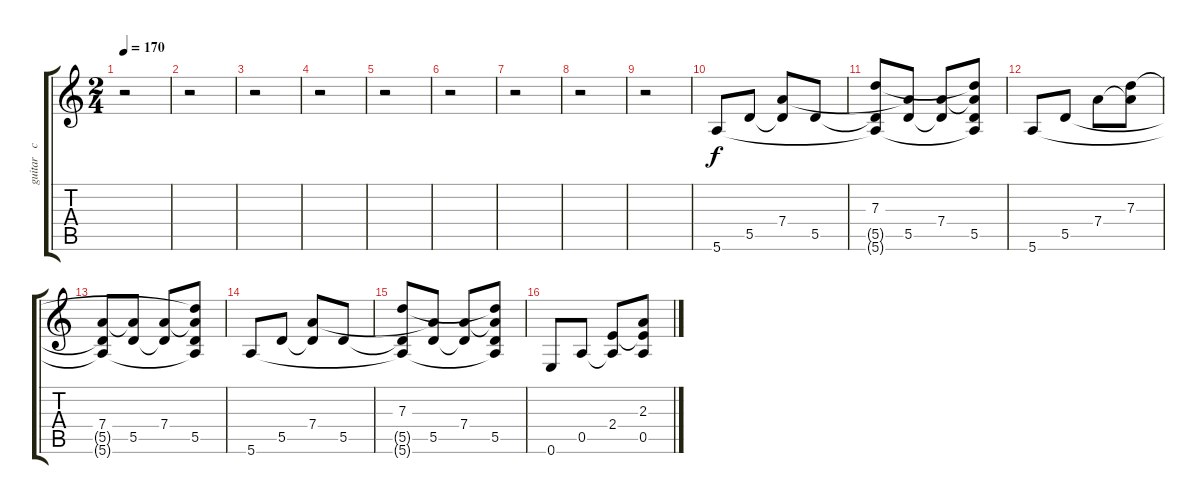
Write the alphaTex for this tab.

\track ("guitar   clean   two" "guitar   c") {instrument acousticguitarnylon}
\staff {score tabs}
\tuning (E4 B3 G3 D3 A2 E2) {hide}
\ts (2 4)
\tempo 170
\clef g2
\ks c
r.2{dy f} |
r.2 |
r.2 |
r.2 |
r.2 |
r.2 |
r.2 |
r.2 |
r.2 |
5.6.8 5.5.8 (7.4 5.5{t}).8 5.5.8 |
(7.3 5.5{t} 5.6{t}).8 (7.4{t} 5.5).8 (7.4 5.5{t}).8 (7.3{t} 7.4{t} 5.5 5.6{t}).8 |
5.6.8 5.5.8 7.4.8 (7.3 7.4{t}).8 |
(7.4 5.5{t} 5.6{t}).8 (7.4{t} 5.5).8 (7.4 5.5{t}).8 (7.3{t} 7.4{t} 5.5 5.6{t}).8 |
5.6.8 5.5.8 (7.4 5.5{t}).8 5.5.8 |
(7.3 5.5{t} 5.6{t}).8 (7.4{t} 5.5).8 (7.4 5.5{t}).8 (7.3{t} 7.4{t} 5.5 5.6{t}).8 |
0.6.8 0.5.8 (2.4 0.5{t}).8 (2.3 2.4{t} 0.5).8
